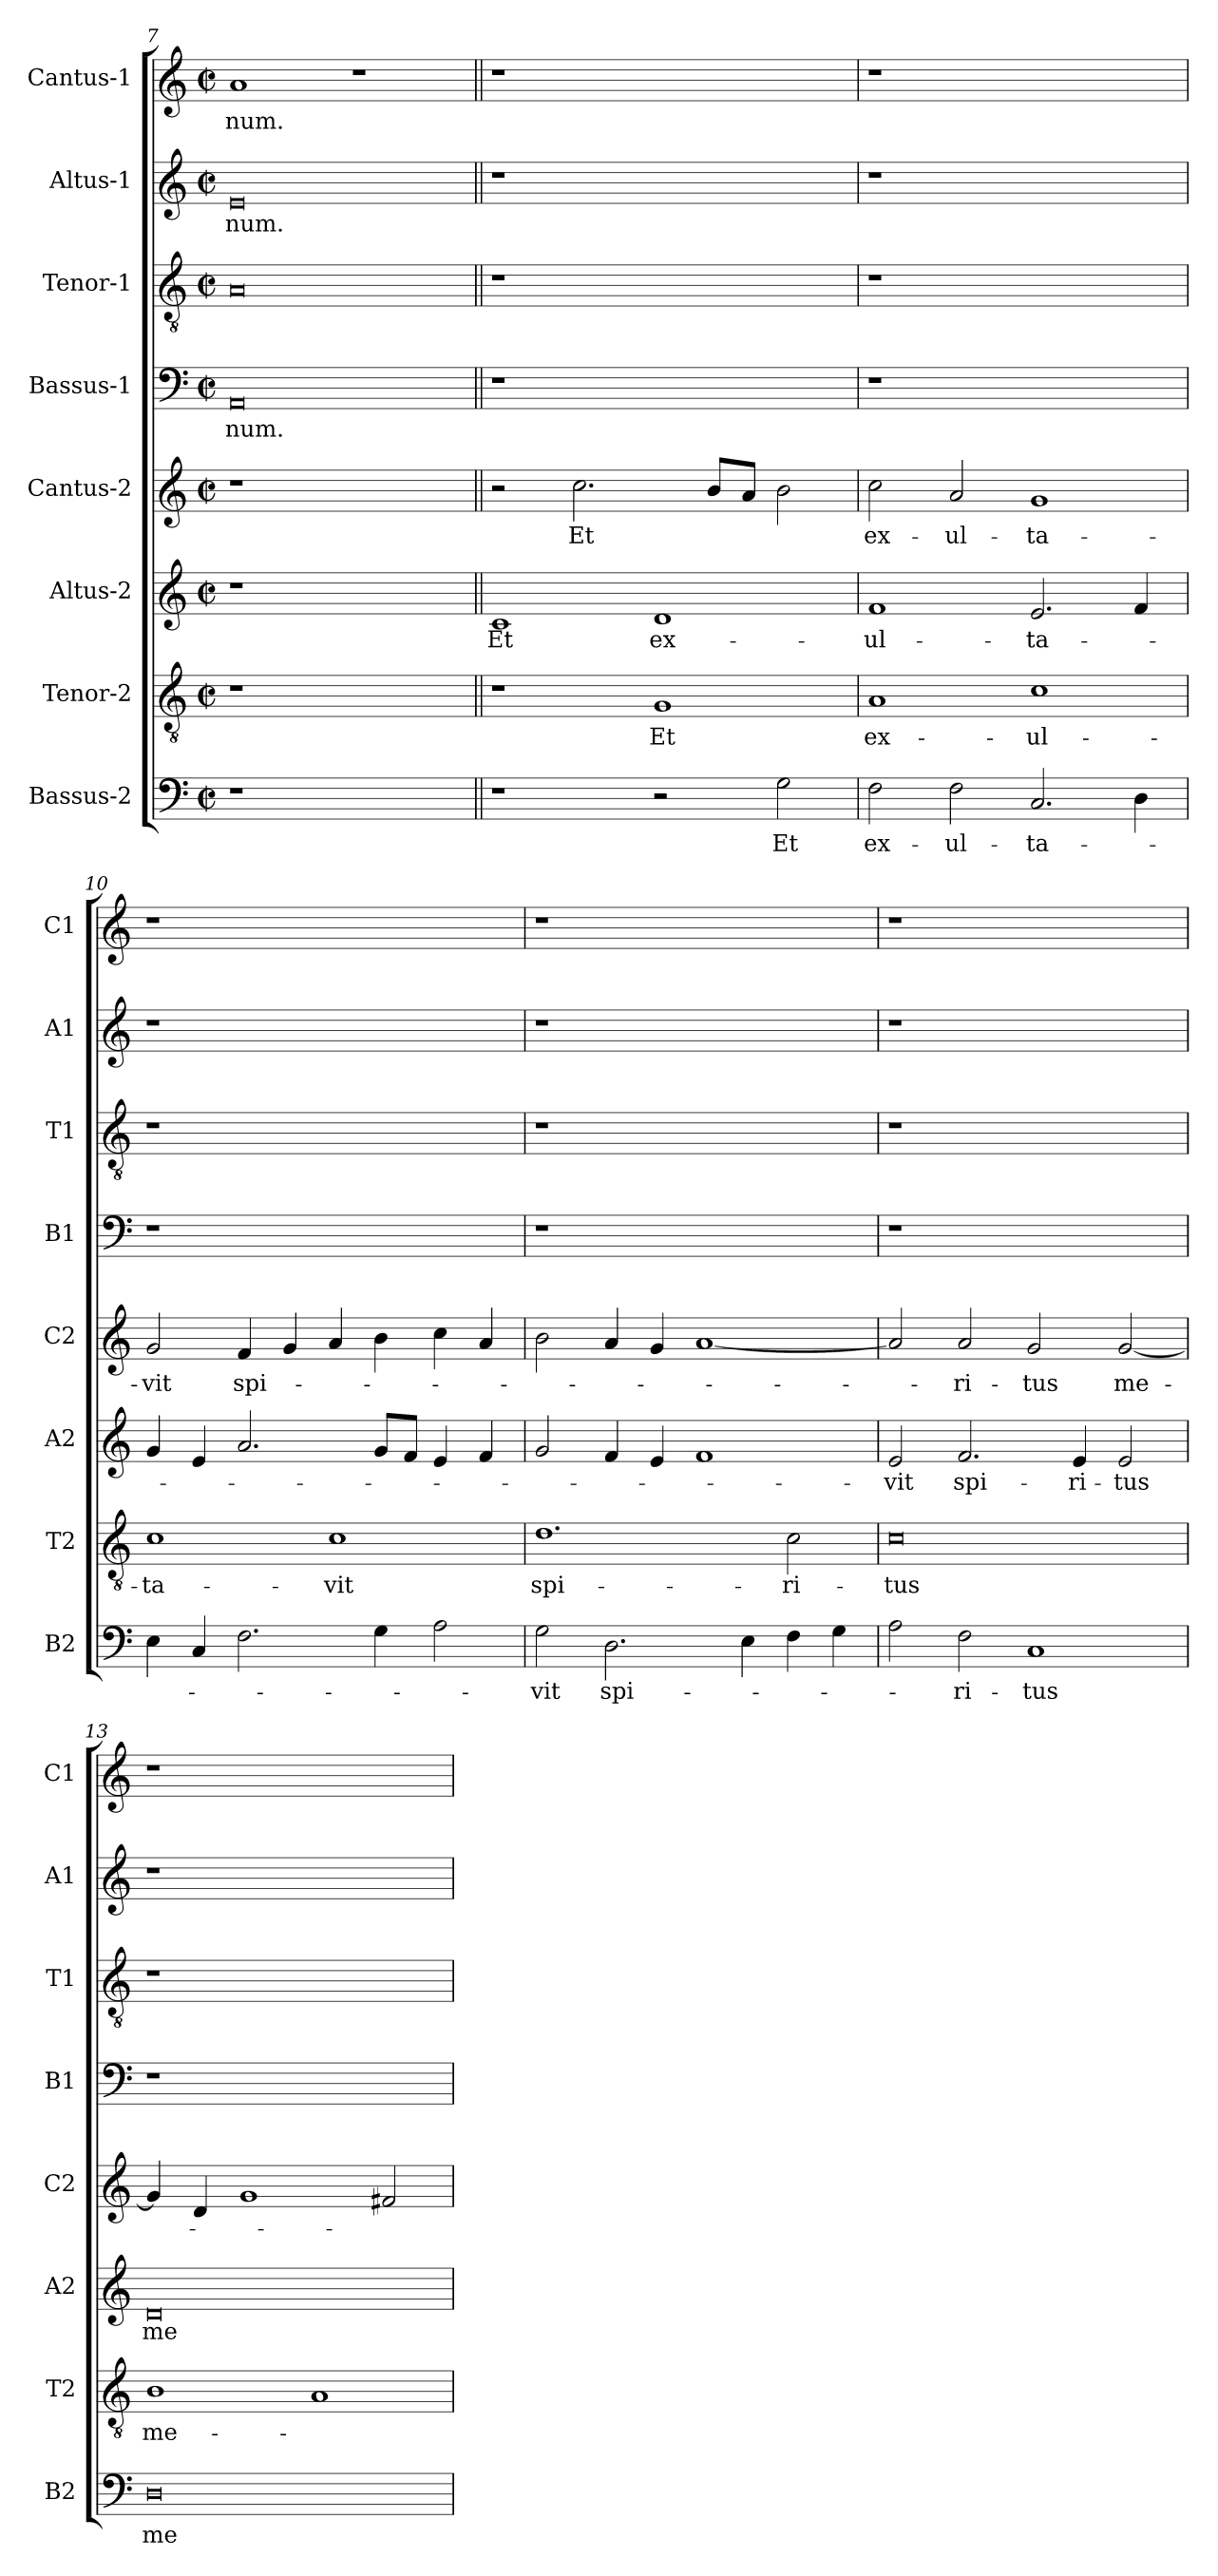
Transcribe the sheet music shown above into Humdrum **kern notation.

**kern	**text	**kern	**text	**kern	**text	**kern	**text	**kern	**text	**kern	**text	**kern	**text	**kern	**text
*part8	*part8	*part7	*part7	*part6	*part6	*part5	*part5	*part4	*part4	*part3	*part3	*part2	*part2	*part1	*part1
*staff8	*staff8	*staff7	*staff7	*staff6	*staff6	*staff5	*staff5	*staff4	*staff4	*staff3	*staff3	*staff2	*staff2	*staff1	*staff1
*I"Bassus-2	*	*I"Tenor-2	*	*I"Altus-2	*	*I"Cantus-2	*	*I"Bassus-1	*	*I"Tenor-1	*	*I"Altus-1	*	*I"Cantus-1	*
*I'B2	*	*I'T2	*	*I'A2	*	*I'C2	*	*I'B1	*	*I'T1	*	*I'A1	*	*I'C1	*
*clefF4	*	*clefGv2	*	*clefG2	*	*clefG2	*	*clefF4	*	*clefGv2	*	*clefG2	*	*clefG2	*
*k[]	*	*k[]	*	*k[]	*	*k[]	*	*k[]	*	*k[]	*	*k[]	*	*k[]	*
*C:	*	*C:	*	*C:	*	*C:	*	*C:	*	*C:	*	*C:	*	*C:	*
*M2/2	*	*M2/2	*	*M2/2	*	*M2/2	*	*M2/2	*	*M2/2	*	*M2/2	*	*M2/2	*
*met(c|)	*	*met(c|)	*	*met(c|)	*	*met(c|)	*	*met(c|)	*	*met(c|)	*	*met(c|)	*	*met(c|)	*
=7	=7	=7	=7	=7	=7	=7	=7	=7	=7	=7	=7	=7	=7	=7	=7
!	!	!	!	!	!	!	!	!	!LO:LY:b	!	!	!	!	!	!
!	!	!	!	!	!	!	!	!	!	!	!	!	!LO:LY:b	!	!
!	!	!	!	!	!	!	!	!	!	!	!	!	!	!	!LO:LY:b
1r	.	1r	.	1r	.	1r	.	0AA	-num.	0A	.	0e	-num.	1a	-num.
1ryy	.	1ryy	.	1ryy	.	1ryy	.	.	.	.	.	.	.	1r	.
!!LO:PB:g=z
=8||	=8||	=8||	=8||	=8||	=8||	=8||	=8||	=8||	=8||	=8||	=8||	=8||	=8||	=8||	=8||
!	!	!	!	!	!LO:LY:b	!	!	!	!	!	!	!	!	!	!
1r	.	1r	.	1c	Et	2r	.	1r	.	1r	.	1r	.	1r	.
!	!	!	!	!	!	!	!LO:LY:b	!	!	!	!	!	!	!	!
.	.	.	.	.	.	2.cc\	Et	.	.	.	.	.	.	.	.
!	!	!	!LO:LY:b	!	!	!	!	!	!	!	!	!	!	!	!
!	!	!	!	!	!LO:LY:b	!	!	!	!	!	!	!	!	!	!
2r	.	1G	Et	1d	ex-	.	.	1ryy	.	1ryy	.	1ryy	.	1ryy	.
.	.	.	.	.	.	8b/L	.	.	.	.	.	.	.	.	.
.	.	.	.	.	.	8a/J	.	.	.	.	.	.	.	.	.
!	!LO:LY:b	!	!	!	!	!	!	!	!	!	!	!	!	!	!
2G\	Et	.	.	.	.	2b\	.	.	.	.	.	.	.	.	.
=9	=9	=9	=9	=9	=9	=9	=9	=9	=9	=9	=9	=9	=9	=9	=9
!	!LO:LY:b	!	!	!	!	!	!	!	!	!	!	!	!	!	!
!	!	!	!LO:LY:b	!	!	!	!	!	!	!	!	!	!	!	!
!	!	!	!	!	!LO:LY:b	!	!	!	!	!	!	!	!	!	!
!	!	!	!	!	!	!	!LO:LY:b	!	!	!	!	!	!	!	!
2F\	ex-	1A	ex-	1f	-ul-	2cc\	ex-	1r	.	1r	.	1r	.	1r	.
!	!LO:LY:b	!	!	!	!	!	!	!	!	!	!	!	!	!	!
!	!	!	!	!	!	!	!LO:LY:b	!	!	!	!	!	!	!	!
2F\	-ul-	.	.	.	.	2a/	-ul-	.	.	.	.	.	.	.	.
!	!LO:LY:b	!	!	!	!	!	!	!	!	!	!	!	!	!	!
!	!	!	!LO:LY:b	!	!	!	!	!	!	!	!	!	!	!	!
!	!	!	!	!	!LO:LY:b	!	!	!	!	!	!	!	!	!	!
!	!	!	!	!	!	!	!LO:LY:b	!	!	!	!	!	!	!	!
2.C/	-ta-	1c	-ul-	2.e/	-ta-	1g	-ta-	1ryy	.	1ryy	.	1ryy	.	1ryy	.
4D\	.	.	.	4f/	.	.	.	.	.	.	.	.	.	.	.
=10	=10	=10	=10	=10	=10	=10	=10	=10	=10	=10	=10	=10	=10	=10	=10
!	!	!	!LO:LY:b	!	!	!	!	!	!	!	!	!	!	!	!
!	!	!	!	!	!	!	!LO:LY:b	!	!	!	!	!	!	!	!
4E\	.	1c	-ta-	4g/	.	2g/	-vit	1r	.	1r	.	1r	.	1r	.
4C/	.	.	.	4e/	.	.	.	.	.	.	.	.	.	.	.
!	!	!	!	!	!	!	!LO:LY:b	!	!	!	!	!	!	!	!
2.F\	.	.	.	2.a/	.	4f/	spi-	.	.	.	.	.	.	.	.
.	.	.	.	.	.	4g/	.	.	.	.	.	.	.	.	.
!	!	!	!LO:LY:b	!	!	!	!	!	!	!	!	!	!	!	!
.	.	1c	-vit	.	.	4a/	.	1ryy	.	1ryy	.	1ryy	.	1ryy	.
4G\	.	.	.	8g/L	.	4b\	.	.	.	.	.	.	.	.	.
.	.	.	.	8f/J	.	.	.	.	.	.	.	.	.	.	.
2A\	.	.	.	4e/	.	4cc\	.	.	.	.	.	.	.	.	.
.	.	.	.	4f/	.	4a/	.	.	.	.	.	.	.	.	.
=11	=11	=11	=11	=11	=11	=11	=11	=11	=11	=11	=11	=11	=11	=11	=11
!	!LO:LY:b	!	!	!	!	!	!	!	!	!	!	!	!	!	!
!	!	!	!LO:LY:b	!	!	!	!	!	!	!	!	!	!	!	!
2G\	-vit	1.d	spi-	2g/	.	2b\	.	1r	.	1r	.	1r	.	1r	.
!	!LO:LY:b	!	!	!	!	!	!	!	!	!	!	!	!	!	!
2.D\	spi-	.	.	4f/	.	4a/	.	.	.	.	.	.	.	.	.
.	.	.	.	4e/	.	4g/	.	.	.	.	.	.	.	.	.
.	.	.	.	1f	.	[1a	.	1ryy	.	1ryy	.	1ryy	.	1ryy	.
4E\	.	.	.	.	.	.	.	.	.	.	.	.	.	.	.
!	!	!	!LO:LY:b	!	!	!	!	!	!	!	!	!	!	!	!
4F\	.	2c\	-ri-	.	.	.	.	.	.	.	.	.	.	.	.
4G\	.	.	.	.	.	.	.	.	.	.	.	.	.	.	.
=12	=12	=12	=12	=12	=12	=12	=12	=12	=12	=12	=12	=12	=12	=12	=12
!	!	!	!LO:LY:b	!	!	!	!	!	!	!	!	!	!	!	!
!	!	!	!	!	!LO:LY:b	!	!	!	!	!	!	!	!	!	!
2A\	.	0c	-tus	2e/	-vit	2a/]	.	1r	.	1r	.	1r	.	1r	.
!	!LO:LY:b	!	!	!	!	!	!	!	!	!	!	!	!	!	!
!	!	!	!	!	!LO:LY:b	!	!	!	!	!	!	!	!	!	!
!	!	!	!	!	!	!	!LO:LY:b	!	!	!	!	!	!	!	!
2F\	-ri-	.	.	2.f/	spi-	2a/	-ri-	.	.	.	.	.	.	.	.
!	!LO:LY:b	!	!	!	!	!	!	!	!	!	!	!	!	!	!
!	!	!	!	!	!	!	!LO:LY:b	!	!	!	!	!	!	!	!
1C	-tus	.	.	.	.	2g/	-tus	1ryy	.	1ryy	.	1ryy	.	1ryy	.
!	!	!	!	!	!LO:LY:b	!	!	!	!	!	!	!	!	!	!
.	.	.	.	4e/	-ri-	.	.	.	.	.	.	.	.	.	.
!	!	!	!	!	!LO:LY:b	!	!	!	!	!	!	!	!	!	!
!	!	!	!	!	!	!	!LO:LY:b	!	!	!	!	!	!	!	!
.	.	.	.	2e/	-tus	[2g/	me-	.	.	.	.	.	.	.	.
!!LO:LB:g=z
=13	=13	=13	=13	=13	=13	=13	=13	=13	=13	=13	=13	=13	=13	=13	=13
!	!LO:LY:b	!	!	!	!	!	!	!	!	!	!	!	!	!	!
!	!	!	!LO:LY:b	!	!	!	!	!	!	!	!	!	!	!	!
!	!	!	!	!	!LO:LY:b	!	!	!	!	!	!	!	!	!	!
0D	me-	1B	me-	0d	me-	4g/]	.	1r	.	1r	.	1r	.	1r	.
.	.	.	.	.	.	4d/	.	.	.	.	.	.	.	.	.
.	.	.	.	.	.	1g	.	.	.	.	.	.	.	.	.
.	.	1A	.	.	.	.	.	1ryy	.	1ryy	.	1ryy	.	1ryy	.
.	.	.	.	.	.	2f#X/	.	.	.	.	.	.	.	.	.
=	=	=	=	=	=	=	=	=	=	=	=	=	=	=	=
*-	*-	*-	*-	*-	*-	*-	*-	*-	*-	*-	*-	*-	*-	*-	*-
